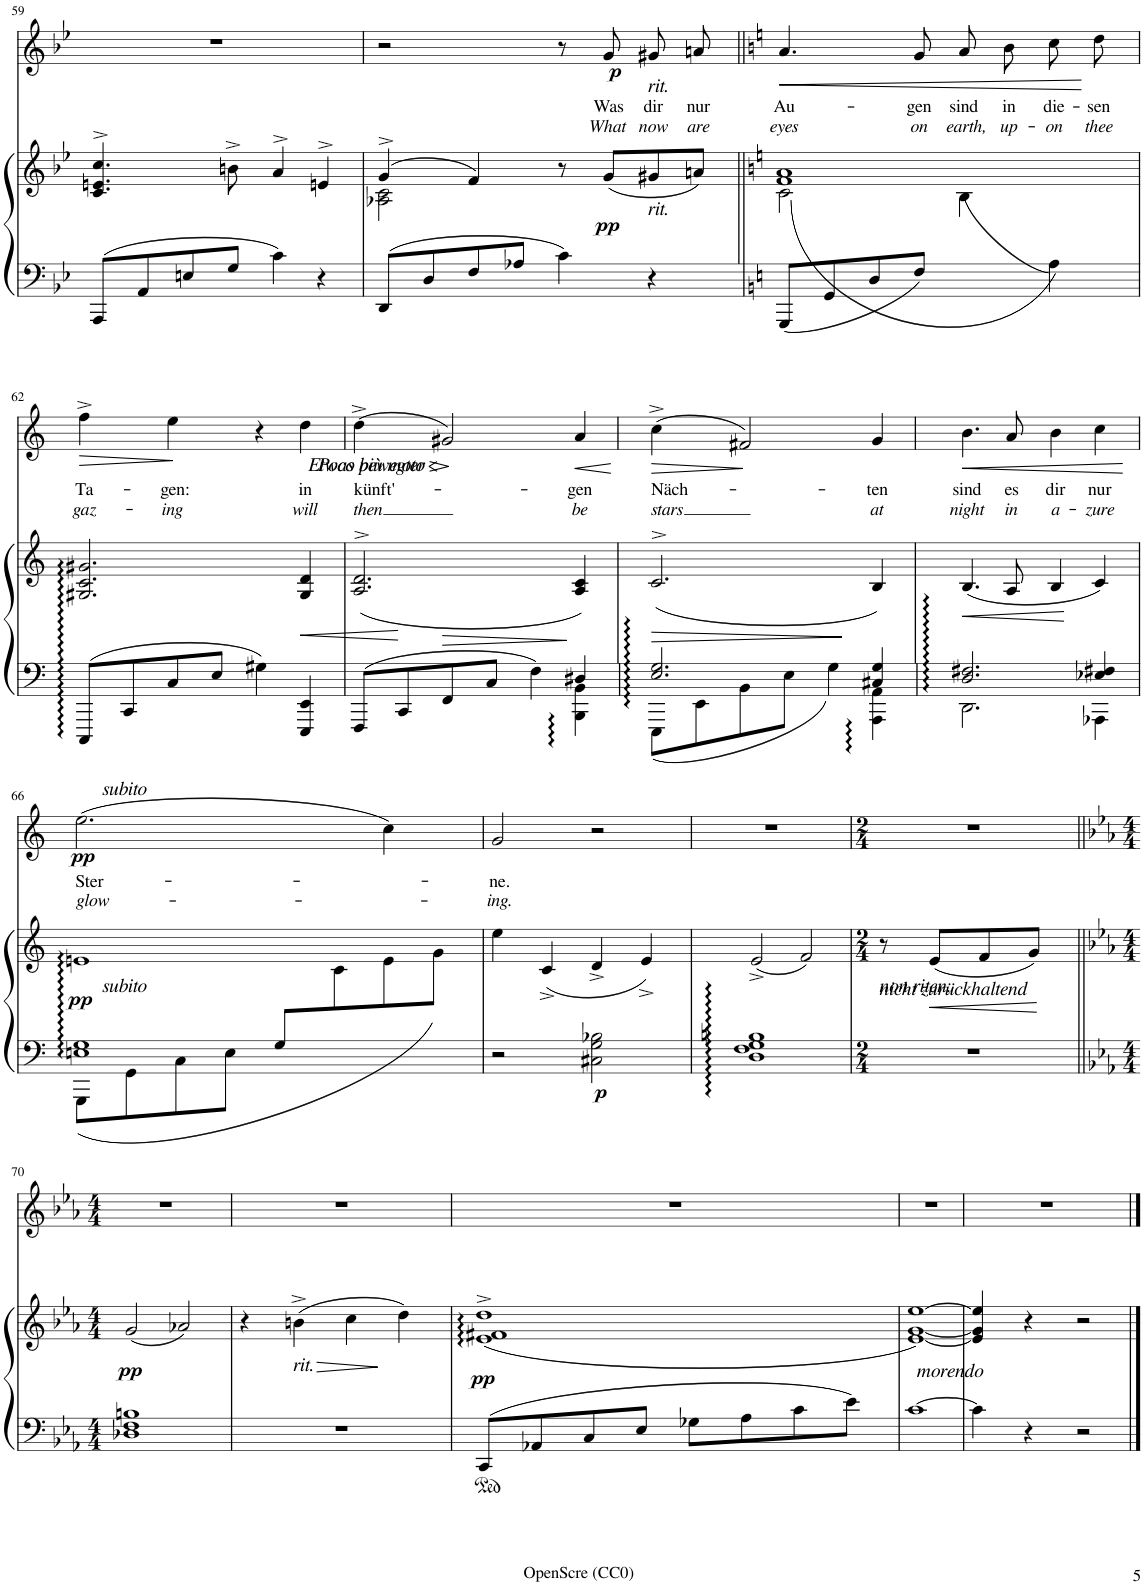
**kern	**kern	**dynam	**kern	**text	**text	**dynam
*part2	*part2	*part2	*part1	*part1	*part1	*part1
*staff3	*staff2	*staff2/3	*staff1	*staff1	*staff1	*staff1
*I"Piano	*	*	*I"Gesang Voice	*	*	*
*I'Pno	*	*	*	*	*	*
!!LO:PB:g=z
*clefF4	*clefG2	*	*clefG2	*	*	*
*k[b-e-]	*k[b-e-]	*	*k[b-e-]	*	*	*
*M4/4	*M4/4	*	*M4/4	*	*	*
=59	=59	=59	=59	=59	=59	=59
8AAA/L	4.c/^> 4.en/^> 4.cc/^>	.	1r	.	.	.
8AA/	.	.	.	.	.	.
8En/	.	.	.	.	.	.
8G/J	8bn^\	.	.	.	.	.
4c\	4a^>/	.	.	.	.	.
4r	4en^>/	.	.	.	.	.
=60	=60	=60	=60	=60	=60	=60
*	*^	*	*	*	*	*
8DD/L	(4g^>/	2A-X\ 2c\	.	2r	.	.	.
8D/	.	.	.	.	.	.	.
8F/	4f/)	.	.	.	.	.	.
8A-X/J	.	.	.	.	.	.	.
4c\	8r	2ryy	.	8r	.	.	.
!	!	!	!LO:DY:b	!	!LO:LY:b	!LO:LY:b	!LO:DY:b
.	(8g/L	.	pp	8g/	Was	What	p
!	!	!	!	!LO:TX:b:i:t=rit.	!	!	!
!	!LO:TX:b:i:t=rit.	!	!	!	!	!	!
!	!	!	!	!	!LO:LY:b	!LO:LY:b	!
4r	8g#X/	.	.	8g#X/L	dir	now	.
!	!	!	!	!	!LO:LY:b	!LO:LY:b	!
.	8an/J)	.	.	8an/J	nur	are	.
=61||	=61||	=61||	=61||	=61||	=61||	=61||	=61||
*k[]	*k[]	*	*	*k[]	*	*	*
*^	*	*	*	*	*	*	*
!	!	!	!	!	!	!LO:LY:b	!LO:LY:b	!LO:HP:b
2.ryy	8GGG/L	1f 1a	(2c\	.	4.a/	Au-	eyes	<
.	8GG/	.	.	.	.	.	.	.
.	8D/	.	.	.	.	.	.	.
!	!	!	!	!	!	!LO:LY:b	!LO:LY:b	!
.	8F/J	.	.	.	8g/	-gen	on	.
!	!	!	!	!	!	!LO:LY:b	!LO:LY:b	!
.	2ryy	.	(4B\	.	8a/L	sind	earth,	.
!	!	!	!	!	!	!LO:LY:b	!LO:LY:b	!
.	.	.	.	.	8b/J	in	up-	.
!	!	!	!	!	!	!LO:LY:b	!LO:LY:b	!
4A\))	.	.	4ryy	.	8cc\L	die-	-on	.
!	!	!	!	!	!	!LO:LY:b	!LO:LY:b	!
.	.	.	.	.	8dd\J	-sen	thee	.
*v	*v	*	*	*	*	*	*	*
!!LO:LB:g=z
=62	=62	=62	=62	=62	=62	=62	=62
!	!	!	!	!	!LO:LY:b	!LO:LY:b	!LO:HP:b
8CCC/L	2.G#X/ 2.c/ 2.g#X/	2ryy	.	4ff^\	Ta-	gaz-	>
8CC/	.	.	.	.	.	.	.
!	!	!	!	!	!LO:LY:b	!LO:LY:b	!
8C/	.	.	.	4ee\	-gen:	-ing	[
8E/J	.	.	.	.	.	.	.
4G#X\	.	4ryy	.	4r	.	.	.
!	!	!	!	!LO:TX:b:i:t=Poco più moto	!	!	!
!	!	!	!LO:HP:b	!	!LO:LY:b	!LO:LY:b	!LO:HP:b
4EEE/ 4EE/	4G#/ 4d/	4ryy	<	4dd\	in	will	<
*	*v	*v	*	*	*	*	*
.	.	.	.	.	.	]
=63	=63	=63	=63	=63	=63	=63
*^	*^	*	*	*	*	*
!	!	!	!	!	!LO:TX:b:i:t=Etwas bewegter	!	!	!
!	!	!	!	!	!	!LO:LY:b	!LO:LY:b	!LO:HP:b
8FFF/L	2.ryy	(2.A/^> 2.d/^>	8ryy	.	(4dd^\	künft'-	then	>
8CC/	.	.	8ryy	.	.	.	.	.
8FF/	.	.	8ryy	.	2g#X/)	.	.	[
8C/J	.	.	8ryy	.	.	.	.	.
4F\	.	.	8ryy	.	.	.	.	.
.	.	.	8ryy	.	.	.	.	.
!	!	!	!	!	!	!LO:LY:b	!LO:LY:b	!LO:HP:b
4BBB\ 4BB\	4D#X/	4A/ 4c/)	4ryy	.	4a/	-gen	be	<
*v	*v	*	*	*	*	*	*	*
*	*v	*v	*	*	*	*	*
.	.	.	.	.	.	]
=64	=64	=64	=64	=64	=64	=64
*^	*	*	*	*	*	*
!	!	!	!LO:HP:b	!	!LO:LY:b	!LO:LY:b	!LO:HP:b
2.E/ 2.G/	8EEE\L	(2.c^>/	>	(4cc^\	Näch-	stars	>
.	8EE\	.	.	.	.	.	.
.	8BB\	.	.	2f#X/)	.	.	[
.	8E\J	.	.	.	.	.	.
.	4G\	.	.	.	.	.	.
!	!	!	!	!	!LO:LY:b	!LO:LY:b	!
4C#X/ 4G/	4AAA\ 4AA\	4B/)	[	4g/	-ten	at	.
=65	=65	=65	=65	=65	=65	=65	=65
!	!	!	!LO:HP:b	!	!LO:LY:b	!LO:LY:b	!
2.D/ 2.F#X/	2.DD\	(4.B/	<	4.b\	sind	night	.
!	!	!	!	!	!LO:LY:b	!LO:LY:b	!
.	.	8A/	.	8a/	es	in	.
!	!	!	!	!	!LO:LY:b	!LO:LY:b	!
.	.	4B/	.	4b\	dir	a-	.
!	!	!	!	!	!LO:LY:b	!LO:LY:b	!
4E-X/ 4F#X/	4AAA-X\	4c/)	]	4cc\	nur	-zure	.
*v	*v	*	*	*	*	*	*
.	.	.	.	.	.	]
!!LO:LB:g=z
=66	=66	=66	=66	=66	=66	=66
*^	*^	*	*	*	*	*
!	!	!	!	!	!LO:TX:a:i:t=subito	!	!	!
!	!	!LO:TX:b:i:t=subito	!	!	!	!	!	!
!	!	!	!	!LO:DY:b	!	!LO:LY:b	!LO:LY:b	!LO:DY:b
1En 1G	(8GGG\L	1en	8ryy	pp	(2.ee\	Ster-	glow-	pp
*	*	*v	*v	*	*	*	*	*
.	8GG\	.	.	.	.	.	.
.	8C\	.	.	.	.	.	.
.	8E\J	.	.	.	.	.	.
.	8G/L	.	.	.	.	.	.
*	*	*^	*	*	*	*	*
.	4.ryy	.	8c\	.	.	.	.	.
.	.	.	8e\	.	4cc\)	.	.	.
.	.	.	8g\J)	.	.	.	.	.
*v	*v	*	*	*	*	*	*	*
=67	=67	=67	=67	=67	=67	=67	=67
!	!	!	!	!	!LO:LY:b	!LO:LY:b	!
*	*v	*v	*	*	*	*	*
2r	4ee\	.	2g/	-ne.	-ing.	.
.	(4c^/	.	.	.	.	.
!	!	!LO:DY:b=2	!	!	!	!
2C#X\ 2G\ 2B-X\	4d^/	p	2r	.	.	.
.	4e^/)	.	.	.	.	.
=68	=68	=68	=68	=68	=68	=68
1D 1F 1G 1Bn	(2e^/	.	1r	.	.	.
.	2f/)	.	.	.	.	.
=69	=69	=69	=69	=69	=69	=69
*M2/4	*M2/4	*	*M2/4	*	*	*
!	!LO:TX:b:i:t=nicht zurückhaltend	!	!	!	!	!
!	!LO:TX:b:i:t=non riten.	!	!	!	!	!
2r	8r	.	2r	.	.	.
!	!	!LO:HP:b	!	!	!	!
.	(8e/L	<	.	.	.	.
.	8f/	.	.	.	.	.
.	8g/J)	[	.	.	.	.
!!LO:LB:g=z
=70||	=70||	=70||	=70||	=70||	=70||	=70||
*k[b-e-a-]	*k[b-e-a-]	*	*k[b-e-a-]	*	*	*
*M4/4	*M4/4	*	*M4/4	*	*	*
!	!	!LO:DY:b	!	!	!	!
1D-X 1F 1Bn	(2g/	pp	1r	.	.	.
.	2a-X/)	.	.	.	.	.
=71	=71	=71	=71	=71	=71	=71
1r	4r	.	1r	.	.	.
!	!LO:TX:b:i:t=rit.	!	!	!	!	!
.	(4bn^\	.	.	.	.	.
.	4cc\	[	.	.	.	.
.	4dd\)	.	.	.	.	.
=72	=72	=72	=72	=72	=72	=72
!	!	!LO:DY:b	!	!	!	!
8CC/L	(1e-^> 1f#X^> 1dd^>	pp	1r	.	.	.
8AA-X/	.	.	.	.	.	.
8C/	.	.	.	.	.	.
8E-/J	.	.	.	.	.	.
8G-X\L	.	.	.	.	.	.
8A-\	.	.	.	.	.	.
8c\	.	.	.	.	.	.
8e-\J	.	.	.	.	.	.
=73	=73	=73	=73	=73	=73	=73
!LO:TX:a:i:t=morendo	!	!	!	!	!	!
[1c	[1e- [1g [1ee-)	.	1r	.	.	.
=74	=74	=74	=74	=74	=74	=74
4c\]	4e-/] 4g/] 4ee-/]	.	1r	.	.	.
4r	4r	.	.	.	.	.
2r	2r	.	.	.	.	.
==	==	==	==	==	==	==
*-	*-	*-	*-	*-	*-	*-
